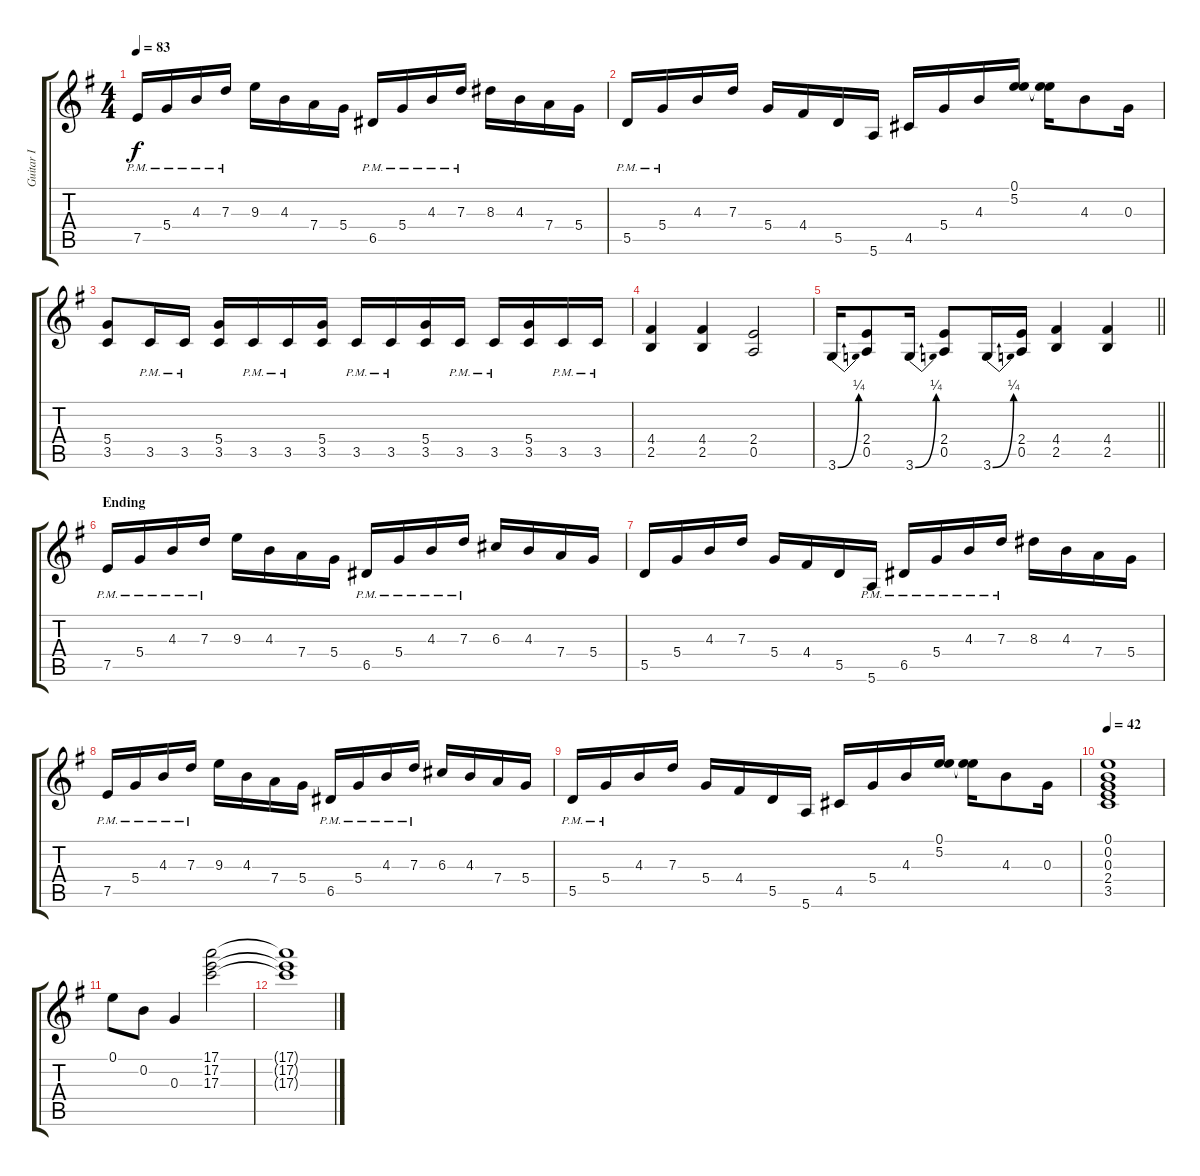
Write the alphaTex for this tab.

\track ("Guitar I" "Guitar I") {instrument distortionguitar}
\staff {score tabs}
\tuning (E4 B3 G3 D3 A2 E2) {hide}
\ts (4 4)
\tempo 83
\clef g2
\ks eminor
7.5{pm}.16{dy f} 5.4{pm}.16 4.3{pm}.16 7.3{pm}.16 9.3.16 4.3.16 7.4.16 5.4.16 6.5{pm}.16 5.4{pm}.16 4.3{pm}.16 7.3{pm}.16 8.3.16 4.3.16 7.4.16 5.4.16 |
5.5{pm}.16 5.4{pm}.16 4.3.16 7.3.16 5.4.16 4.4.16 5.5.16 5.6.16 4.5.16 5.4.16 4.3.16 (0.1 5.2).16 (0.1{t} 5.2{t}).16 4.3.8 0.3.16 |
(5.4 3.5).8 3.5{pm}.16 3.5{pm}.16 (5.4 3.5).16 3.5{pm}.16 3.5{pm}.16 (5.4 3.5).16 3.5{pm}.16 3.5{pm}.16 (5.4 3.5).16 3.5{pm}.16 3.5{pm}.16 (5.4 3.5).16 3.5{pm}.16 3.5{pm}.16 |
(4.4 2.5).4 (4.4 2.5).4 (2.4 0.5).2 |
\barLineRight lightlight
3.6{be (bend 0 0 60 1)}.16 (2.4 0.5).8 3.6{be (bend 0 0 60 1)}.16 (2.4 0.5).8 3.6{be (bend 0 0 60 1)}.16 (2.4 0.5).16 (4.4 2.5).4 (4.4 2.5).4 |
\section ("" "Ending")
7.5{pm}.16 5.4{pm}.16 4.3{pm}.16 7.3{pm}.16 9.3.16 4.3.16 7.4.16 5.4.16 6.5{pm}.16 5.4{pm}.16 4.3{pm}.16 7.3{pm}.16 6.3.16 4.3.16 7.4.16 5.4.16 |
5.5.16 5.4.16 4.3.16 7.3.16 5.4.16 4.4.16 5.5.16 5.6{pm}.16 6.5{pm}.16 5.4{pm}.16 4.3{pm}.16 7.3{pm}.16 8.3.16 4.3.16 7.4.16 5.4.16 |
7.5{pm}.16 5.4{pm}.16 4.3{pm}.16 7.3{pm}.16 9.3.16 4.3.16 7.4.16 5.4.16 6.5{pm}.16 5.4{pm}.16 4.3{pm}.16 7.3{pm}.16 6.3.16 4.3.16 7.4.16 5.4.16 |
5.5{pm}.16 5.4{pm}.16 4.3.16 7.3.16 5.4.16 4.4.16 5.5.16 5.6.16 4.5.16 5.4.16 4.3.16 (0.1 5.2).16 (0.1{t} 5.2{t}).16 4.3.8 0.3.16 |
\tempo 42
(0.1 0.2 0.3 2.4 3.5).1 |
0.1.8 0.2.8 0.3.4 (17.1 17.2 17.3).2 |
(17.1{t} 17.2{t} 17.3{t}).1
